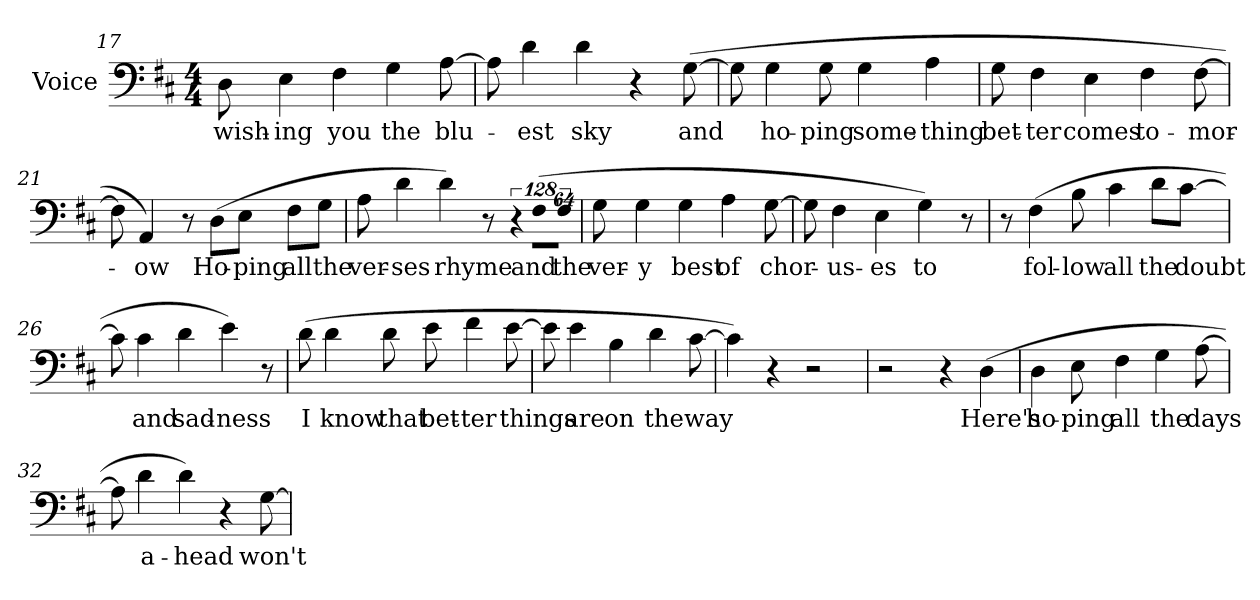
**kern	**text
*part1	*part1
*staff1	*staff1
*I"Voice	*
*I'Voice	*
!!LO:LB:g=z
*clefF4	*
*k[f#c#]	*
*D:	*
*M4/4	*
=17	=17
!	!LO:LY:b:color=#000000
8Di\	wish-
!	!LO:LY:b:color=#000000
4Ei\	-ing
!	!LO:LY:b:color=#000000
4F#i\	you
!	!LO:LY:b:color=#000000
4Gi\	the
!	!LO:LY:b:color=#000000
[8Ai\	blu-
=18	=18
8Ai\]	.
!	!LO:LY:b:color=#000000
4di\	-est
!	!LO:LY:b:color=#000000
4di\	sky
4r	.
!	!LO:LY:b:color=#000000
([8Gi\	and
=19	=19
8Gi\]	.
!	!LO:LY:b:color=#000000
4Gi\	ho-
!	!LO:LY:b:color=#000000
8Gi\	-ping
!	!LO:LY:b:color=#000000
4Gi\	some-
!	!LO:LY:b:color=#000000
4Ai\	-thing
=20	=20
!	!LO:LY:b:color=#000000
8Gi\	bet-
!	!LO:LY:b:color=#000000
4F#i\	-ter
!	!LO:LY:b:color=#000000
4Ei\	comes
!	!LO:LY:b:color=#000000
4F#i\	to-
!	!LO:LY:b:color=#000000
[8F#i\	-mor-
!!LO:LB:g=z
=21	=21
8F#i\]	.
!	!LO:LY:b:color=#000000
4AAi/)	-ow
8r	.
!	!LO:LY:b:color=#000000
(8Di\L	Ho-
!	!LO:LY:b:color=#000000
8Ei\J	-ping
!	!LO:LY:b:color=#000000
8F#i\L	all
!	!LO:LY:b:color=#000000
8Gi\J	the
=22	=22
!	!LO:LY:b:color=#000000
8Ai\	ver-
!	!LO:LY:b:color=#000000
4di\	-ses
!	!LO:LY:b:color=#000000
4di\)	rhyme
8r	.
!LO:N:vis=8	!
1024%85r	.
!LO:N:vis=8	!
!	!LO:LY:b:color=#000000
(1024%85F#i\L	and
!LO:N:vis=8	!
!	!LO:LY:b:color=#000000
512%43F#i\J	the
=23	=23
!	!LO:LY:b:color=#000000
8Gi\	ver-
!	!LO:LY:b:color=#000000
4Gi\	-y
!	!LO:LY:b:color=#000000
4Gi\	best
!	!LO:LY:b:color=#000000
4Ai\	of
!	!LO:LY:b:color=#000000
[8Gi\	chor-
=24	=24
8Gi\]	.
!	!LO:LY:b:color=#000000
4F#i\	-us-
!	!LO:LY:b:color=#000000
4Ei\	-es
!	!LO:LY:b:color=#000000
4Gi\)	to
8r	.
!!LO:LB:g=z
=25	=25
8r	.
!	!LO:LY:b:color=#000000
(4F#i\	fol-
!	!LO:LY:b:color=#000000
8Bi\	-low
!	!LO:LY:b:color=#000000
4c#i\	all
!	!LO:LY:b:color=#000000
8di\L	the
!	!LO:LY:b:color=#000000
[8c#i\J	doubt
=26	=26
8c#i\]	.
!	!LO:LY:b:color=#000000
4c#i\	and
!	!LO:LY:b:color=#000000
4di\	sad-
!	!LO:LY:b:color=#000000
4ei\)	-ness
8r	.
=27	=27
!	!LO:LY:b:color=#000000
(8di\	I
!	!LO:LY:b:color=#000000
4di\	know
!	!LO:LY:b:color=#000000
8di\	that
!	!LO:LY:b:color=#000000
8ei\	bet-
!	!LO:LY:b:color=#000000
4f#i\	-ter
!	!LO:LY:b:color=#000000
[8ei\	things
=28	=28
8ei\]	.
!	!LO:LY:b:color=#000000
4ei\	are
!	!LO:LY:b:color=#000000
4Bi\	on
!	!LO:LY:b:color=#000000
4di\	the
!	!LO:LY:b:color=#000000
[8c#i\	way
!!LO:LB:g=z
=29	=29
4c#i\])	.
4r	.
2r	.
=30	=30
2r	.
4r	.
!	!LO:LY:b:color=#000000
(4Di\	Here's
=31	=31
!	!LO:LY:b:color=#000000
4Di\	ho-
!	!LO:LY:b:color=#000000
8Ei\	-ping
!	!LO:LY:b:color=#000000
4F#i\	all
!	!LO:LY:b:color=#000000
4Gi\	the
!	!LO:LY:b:color=#000000
[8Ai\	days
=32	=32
8Ai\]	.
!	!LO:LY:b:color=#000000
4di\	a-
!	!LO:LY:b:color=#000000
4di\)	-head
4r	.
!	!LO:LY:b:color=#000000
[8Gi\	won't
=	=
*-	*-
